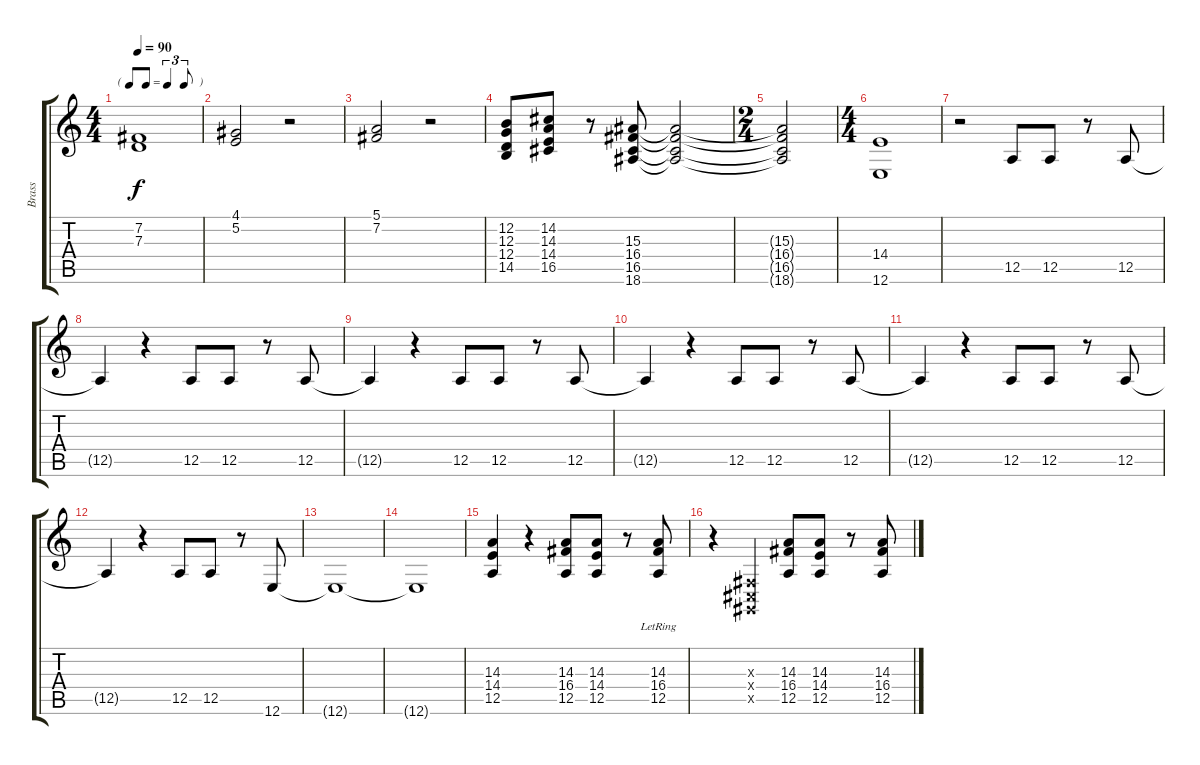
\track ("Brass" "Brass") {instrument brasssection}
\staff {score tabs}
\tuning (E4 B3 G3 D3 A2 E2) {hide}
\ts (4 4)
\tf triplet8th
\tempo 90
\clef g2
\ks c
(7.2 7.3).1{dy f} |
(4.1 5.2).2 r.2 |
(5.1 7.2).2 r.2 |
(12.2 12.3 12.4 14.5).8 (14.2 14.3 14.4 16.5).8 r.8 (15.3 16.4 16.5 18.6).8 (15.3{t} 16.4{t} 16.5{t} 18.6{t}).2 |
\ts (2 4)
(15.3{t} 16.4{t} 16.5{t} 18.6{t}).2 |
\ts (4 4)
(14.4 12.6).1 |
r.2 12.5.8 12.5.8 r.8 12.5.8 |
12.5{t}.4 r.4 12.5.8 12.5.8 r.8 12.5.8 |
12.5{t}.4 r.4 12.5.8 12.5.8 r.8 12.5.8 |
12.5{t}.4 r.4 12.5.8 12.5.8 r.8 12.5.8 |
12.5{t}.4 r.4 12.5.8 12.5.8 r.8 12.5.8 |
12.5{t}.4 r.4 12.5.8 12.5.8 r.8 12.6.8 |
12.6{t}.1 |
12.6{t}.1 |
(14.3 14.4 12.5).4 r.4 (14.3 16.4 12.5).8 (14.3 14.4 12.5).8 r.8 (14.3{lr} 16.4 12.5{lr}).8 |
r.4 (-1.3{x} -1.4{x} -1.5{x}).4 (14.3 16.4 12.5).8 (14.3 14.4 12.5).8 r.8 (14.3 16.4 12.5).8
